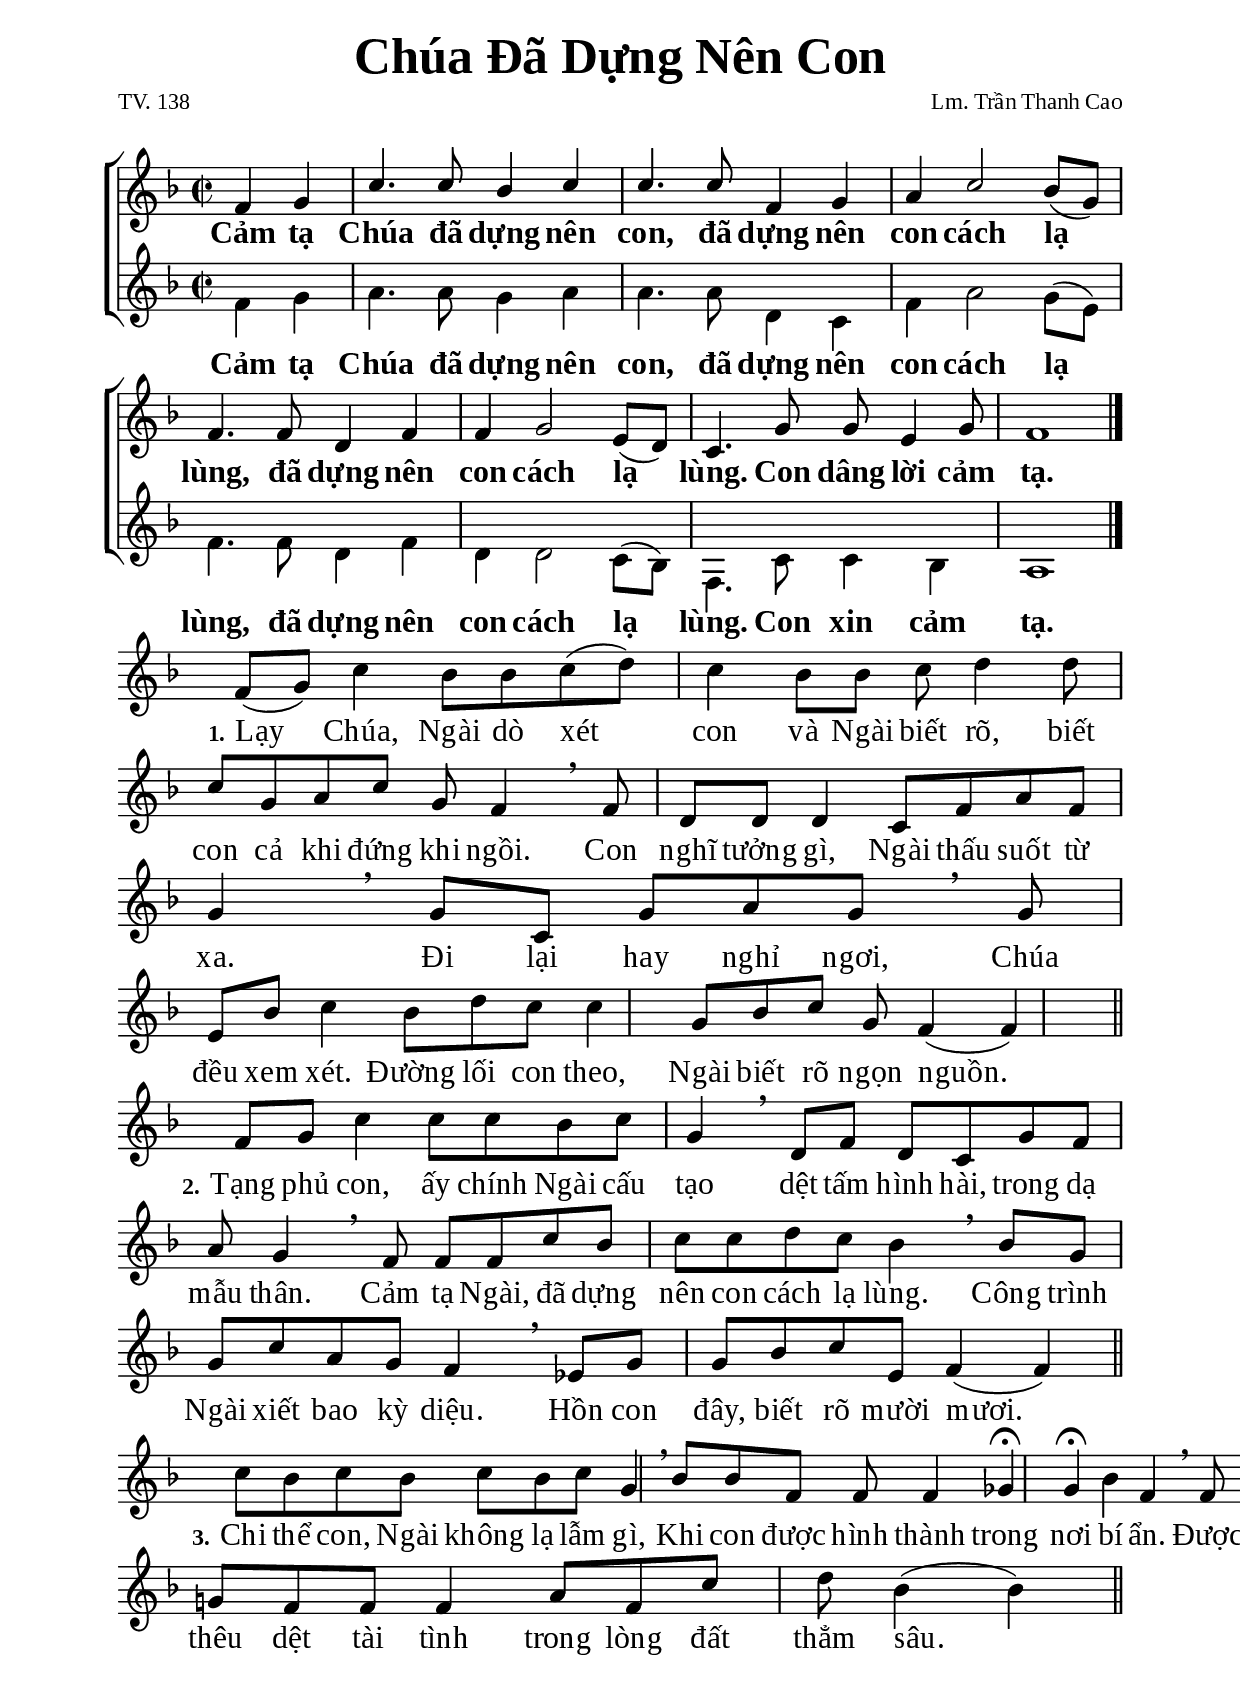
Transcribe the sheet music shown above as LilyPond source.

% Cài đặt chung
\version "2.20.0"
\include "english.ly"

\header {
  title = \markup { \fontsize #3 "Chúa Đã Dựng Nên Con" }
  poet = "TV. 138"
  composer = "Lm. Trần Thanh Cao"
  arranger = " "
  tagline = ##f
}

\paper {
  #(set-paper-size "a4")
  top-margin = 10\mm
  bottom-margin = 10\mm
  left-margin = 20\mm
  right-margin = 20\mm
  indent = #0
  #(define fonts
    (make-pango-font-tree
      "Liberation Serif"
      "Liberation Serif"
      "Liberation Serif"
      (/ 20 20)))
  page-count = #1
}

% Nhạc điệp khúc
nhacDiepKhucSop = \relative c' {
  \partial 2 f4 g |
  c4. c8 bf4 c |
  c4. c8 f,4 g |
  a c2 bf8 _(g) |
  f4. f8 d4 f |
  f g2 e8 _(d) |
  c4. g'8 g e4 g8 |
  f1 \bar "|."
}

nhacDiepKhucBas = \relative c' {
  \partial 2 f4 g |
  a4. a8 g4 a |
  a4. a8 d,4 c |
  f a2 g8 ^(e) |
  f4. f8 d4 f |
  d d2 c8 ^(bf) |
  f4. c'8 c4 bf |
  a1
}

% Nhạc phiên khúc
nhacPhienKhucMot = \relative c' {
  f8 (g) c4 bf8 bf c (d) c4
  bf8 bf c d4 d8 c g a c g f4 \breathe
  f8 d d d4 c8 f a f g4 \breathe
  g8 c, g' a g \breathe
  g8 e bf' c4
  bf8 d c c4
  g8 bf c g f4 (f) \bar "||"
}

nhacPhienKhucHai = \relative c' {
  f8 g c4 c8 c bf c g4 \breathe
  d8 f d c g' f a g4 \breathe
  f8 f f c' bf c c d c bf4 \breathe
  bf8 g g c a g f4 \breathe
  ef8 g g bf c e, f4 (f) \bar "||"
}


nhacPhienKhucBa = \relative c'' {
  c8 bf c bf c bf c g4 \breathe
  bf8 bf f f f4 gf \fermata g \fermata
  bf f4 \breathe
  f8 g! f f f4
  a8 f c' d bf4 (bf) \bar "||"
}

% Lời điệp khúc
loiDiepKhucSop = \lyricmode {
  Cảm tạ Chúa đã dựng nên con,
  đã dựng nên con cách lạ lùng,
  đã dựng nên con cách lạ lùng.
  Con dâng lời cảm tạ.
}

loiDiepKhucBas = \lyricmode {
  Cảm tạ Chúa đã dựng nên con,
  đã dựng nên con cách lạ lùng,
  đã dựng nên con cách lạ lùng.
  Con xin cảm tạ.
}

% Lời phiên khúc
loiPhienKhucMot = \lyricmode {
  \set stanza = #"1."
  Lạy Chúa, Ngài dò xét con và Ngài biết rõ,
  biết con cả khi đứng khi ngồi.
  Con nghĩ tưởng gì, Ngài thấu suốt từ xa.
  Đi lại hay nghỉ ngơi, Chúa đều xem xét.
  Đường lối con theo, Ngài biết rõ ngọn nguồn.
}

loiPhienKhucHai = \lyricmode {
  \set stanza = #"2."
  Tạng phủ con, ấy chính Ngài cấu tạo dệt tấm hình hài,
  trong dạ mẫu thân.
  Cảm tạ Ngài, đã dựng nên con cách lạ lùng.
  Công trình Ngài xiết bao kỳ diệu.
  Hồn con đây, biết rõ mười mươi.
}

loiPhienKhucBa = \lyricmode {
  \set stanza = #"3."
  Chi thể con, Ngài không lạ lẫm gì,
  Khi con được hình thành trong nơi bí ẩn.
  Được thêu dệt tài tình trong lòng đất thẳm sâu.
}

% Dàn trang
\score {
  \new ChoirStaff <<
    \new Staff \with {
        \consists "Merge_rests_engraver"
        \magnifyStaff #(magstep +1)
      }
      <<
      \new Voice = beSop {
        \voiceOne \key f \major \time 2/2 \nhacDiepKhucSop
      }
      \new Lyrics \lyricsto beSop \loiDiepKhucSop
    >>
    \new Staff \with {
        \consists "Merge_rests_engraver"
        \magnifyStaff #(magstep +1)
      }
      <<
      \new Voice = beBas {
        \voiceTwo \key f \major \time 2/2 \nhacDiepKhucBas
      }
      \new Lyrics \lyricsto beBas \loiDiepKhucBas
    >>
  >>
  \layout {
    \override Lyrics.LyricText.font-series = #'bold
    \override Lyrics.LyricText.font-size = #+3
    \override Lyrics.LyricSpace.minimum-distance = #0.5
    \override Score.BarNumber.break-visibility = ##(#f #f #f)
    \override Score.SpacingSpanner.uniform-stretching = ##t
  }
}

\score {
  \new ChoirStaff <<
    \new Staff = phienKhuc \with {
        \magnifyStaff #(magstep +1)
      }
      <<
      \new Voice = beSop {
        \key f \major \time 2/2 \nhacPhienKhucMot
      }
    >>
    \new Lyrics \lyricsto beSop \loiPhienKhucMot
  >>
  \layout {
    \override Staff.TimeSignature.transparent = ##t
    \override Lyrics.LyricText.font-size = #+3
    \override Lyrics.LyricSpace.minimum-distance = #0.5
    \override Score.BarNumber.break-visibility = ##(#f #f #f)
    \override Score.SpacingSpanner.uniform-stretching = ##t
    \set Score.barAlways = ##t
    \set Score.defaultBarType = ""
  } 
}

\score {
  \new ChoirStaff <<
    \new Staff = phienKhuc \with {
        \magnifyStaff #(magstep +1)
      }
      <<
      \new Voice = beSop {
        \key f \major \time 2/2 \nhacPhienKhucHai
      }
    >>
    \new Lyrics \lyricsto beSop \loiPhienKhucHai
  >>
  \layout {
    \override Staff.TimeSignature.transparent = ##t
    \override Lyrics.LyricText.font-size = #+3
    \override Lyrics.LyricSpace.minimum-distance = #0.5
    \override Score.BarNumber.break-visibility = ##(#f #f #f)
    \override Score.SpacingSpanner.uniform-stretching = ##t
    \set Score.barAlways = ##t
    \set Score.defaultBarType = ""
  } 
}

\score {
  \new ChoirStaff <<
    \new Staff = phienKhuc \with {
        \magnifyStaff #(magstep +1)
      }
      <<
      \new Voice = beSop {
        \key f \major \time 2/2 \nhacPhienKhucBa
      }
    >>
    \new Lyrics \lyricsto beSop \loiPhienKhucBa
  >>
  \layout {
    \override Staff.TimeSignature.transparent = ##t
    \override Lyrics.LyricText.font-size = #+3
    \override Lyrics.LyricSpace.minimum-distance = #0.5
    \override Score.BarNumber.break-visibility = ##(#f #f #f)
    \override Score.SpacingSpanner.uniform-stretching = ##t
    \set Score.barAlways = ##t
    \set Score.defaultBarType = ""
  } 
}
